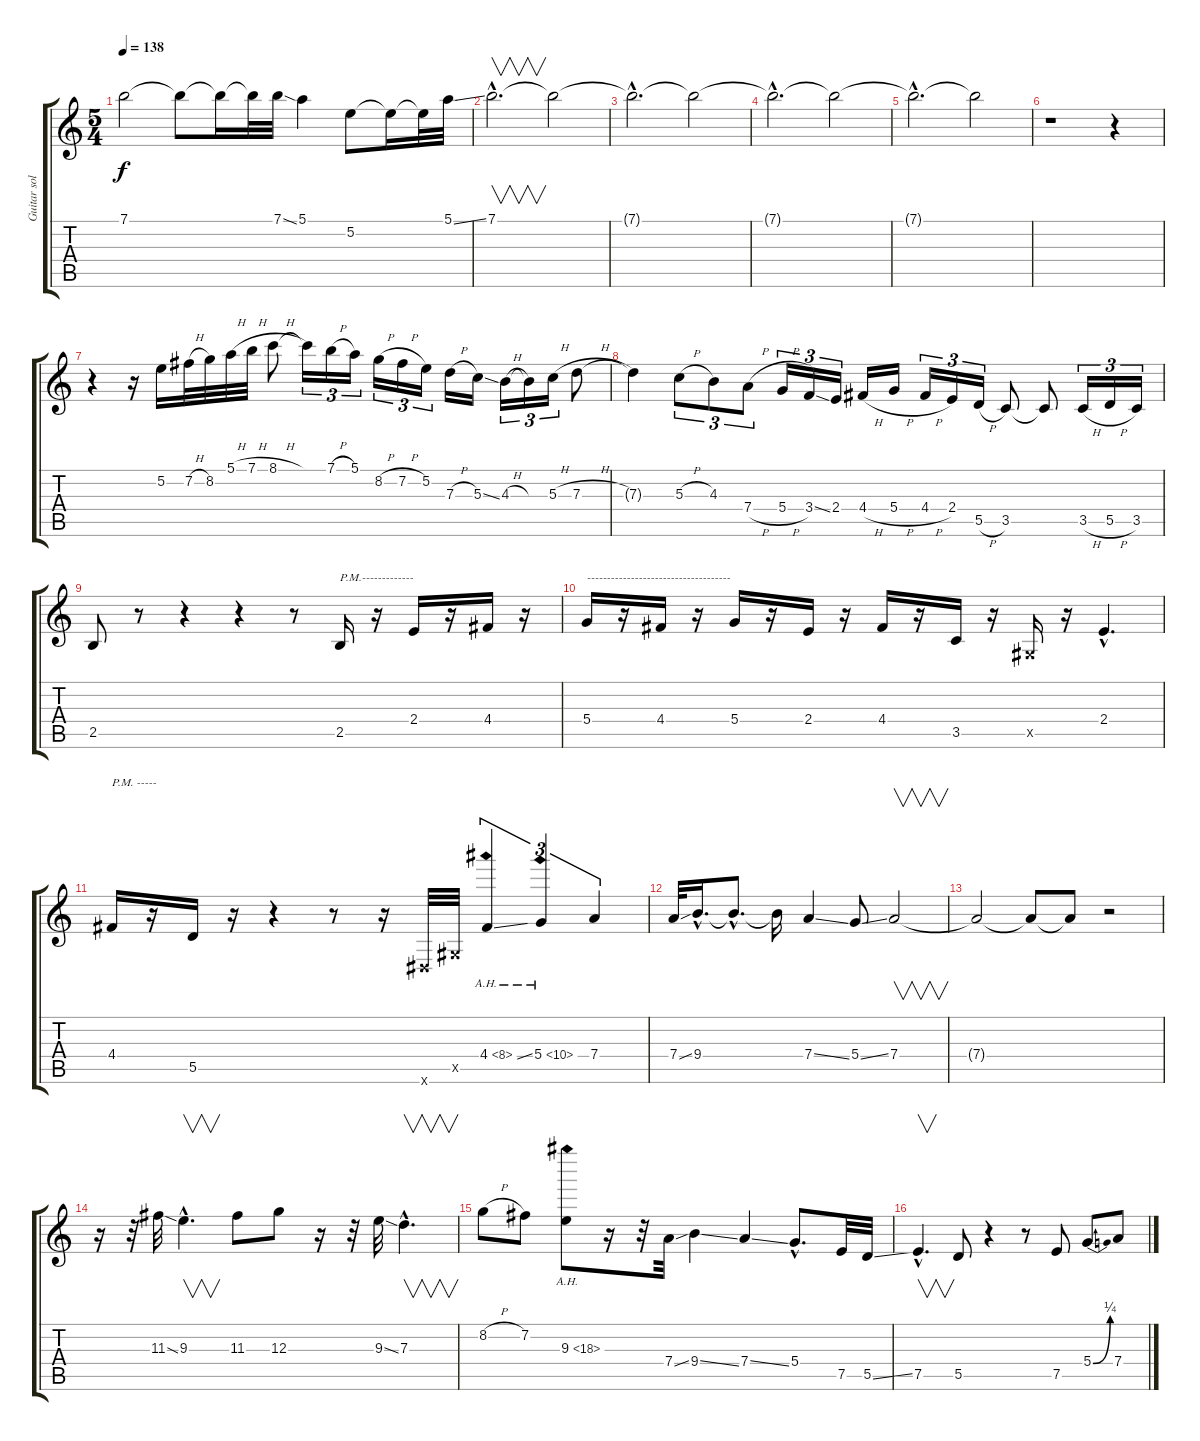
\track ("Guitar solo 5" "Guitar sol") {instrument overdrivenguitar}
\staff {score tabs}
\tuning (E4 B3 G3 D3 A2 E2) {hide}
\ts (5 4)
\tempo 138
\clef g2
\ks c
7.1{t}.2{dy f} 7.1{t}.8 7.1{t}.16 7.1{t}.32 7.1{ss}.32 5.1.4 5.2.8 5.2{t}.16 5.2{t}.32 5.1{ss}.32 |
7.1{hac}.2{v d} 7.1{t}.2 |
7.1{hac t}.2{d} 7.1{t}.2 |
7.1{hac t}.2{d} 7.1{t}.2 |
7.1{hac t}.2{d} 7.1{t}.2 |
r.1 r.4 |
r.4 r.16 5.2.16 7.2{h}.32 8.2.32 5.1{h}.32 7.1{h}.32 8.1{h}.8 8.1{t}.16{tu (3 2)} 7.1{h}.16{tu (3 2)} 5.1.16{tu (3 2)} 8.2{h}.16{tu (3 2)} 7.2{h}.16{tu (3 2)} 5.2.16{tu (3 2)} 7.3{h}.16 5.3{ss}.16 4.3{h}.16{tu (3 2)} 4.3{t}.16{tu (3 2)} 5.3{h}.16{tu (3 2)} 7.3{h}.8 |
7.3{t}.4 5.3{h}.8{tu (3 2)} 4.3.8{tu (3 2)} 7.4{h}.8{tu (3 2)} 5.4{h}.16{tu (3 2)} 3.4{ss}.16{tu (3 2)} 2.4.16{tu (3 2)} 4.4{h}.16 5.4{h}.16 4.4{h}.16{tu (3 2)} 2.4.16{tu (3 2)} 5.5{h}.16{tu (3 2)} 3.5.8 3.5{t}.8 3.5{h}.16{tu (3 2)} 5.5{h}.16{tu (3 2)} 3.5.16{tu (3 2)} |
2.5.8 r.8 r.4 r.4 r.8 2.5.16{txt "P.M.-------------"} r.16 2.4.16 r.16 4.4.16 r.16 |
5.4.16{txt "------------------------------------"} r.16 4.4.16 r.16 5.4.16 r.16 2.4.16 r.16 4.4.16 r.16 3.5.16 r.16 -1.5{x}.16 r.16 2.4{hac}.4{d} |
4.4.16{txt "P.M. -----"} r.16 5.5.16 r.16 r.4 r.8 r.16 -1.6{x}.32 -1.5{x}.32 4.4{ah 4 ss}.4{tu (3 2)} 5.4{ah 5}.4{tu (3 2)} 7.4.4{tu (3 2)} |
7.4{ss}.32 9.4{hac}.16{d} 9.4{hac t}.8{d} 9.4{t}.16 7.4{ss}.4 5.4{ss}.8 7.4.2{v} |
7.4{t}.2 7.4{t}.8 7.4{t}.8 r.2 |
r.16 r.32 11.3{ss}.32 9.3{hac}.4{v d} 11.3.8 12.3.8 r.16 r.32 9.3{ss}.32 7.3{hac}.4{v d} |
8.2{h}.8 7.2.8 9.3{ah 9}.8 r.16 r.32 7.4{ss}.32 9.4{ss}.4 7.4{ss}.4 5.4{hac}.8{d} 7.5.32 5.5{ss}.32 |
7.5{hac}.4{v d} 5.5.8 r.4 r.8 7.5.8 5.4{be (bend 0 0 60 1)}.8 7.4.8
